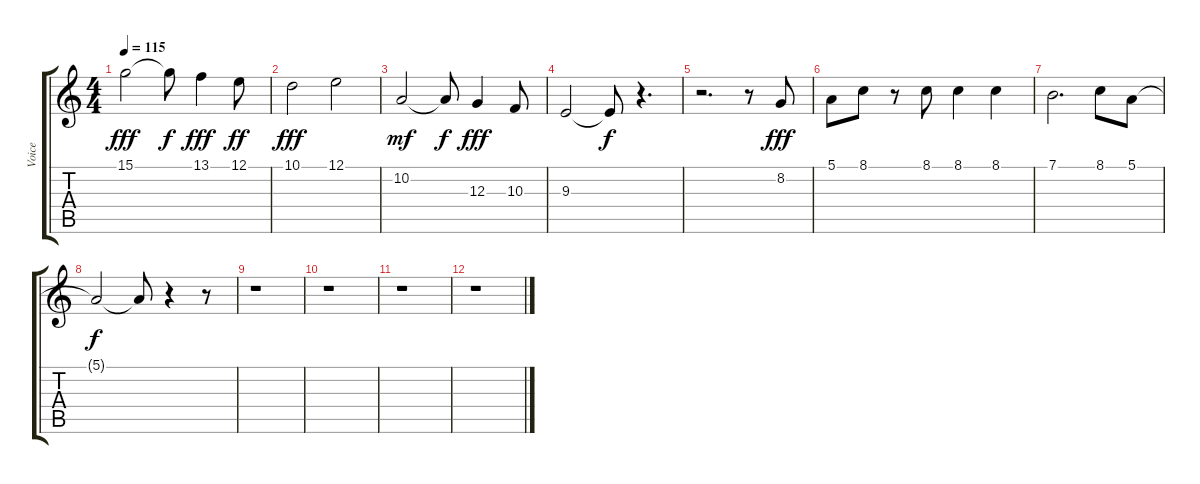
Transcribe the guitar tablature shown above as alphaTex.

\track ("Voice" "Voice") {instrument stringensemble1}
\staff {score tabs}
\tuning (E4 B3 G3 D3 A2 E2) {hide}
\ts (4 4)
\tempo 115
\clef g2
\ks c
15.1.2{dy fff} 15.1{t}.8{dy f} 13.1.4{dy fff} 12.1.8{dy ff} |
10.1.2{dy fff} 12.1.2 |
10.2.2{dy mf} 10.2{t}.8{dy f} 12.3.4{dy fff} 10.3.8 |
9.3.2 9.3{t}.8{dy f} r.4{d} |
r.2{d} r.8 8.2.8{dy fff} |
5.1.8 8.1.8 r.8 8.1.8 8.1.4 8.1.4 |
7.1.2{d} 8.1.8 5.1.8 |
5.1{t}.2{dy f} 5.1{t}.8 r.4 r.8 |
r.1 |
r.1 |
r.1 |
r.1
